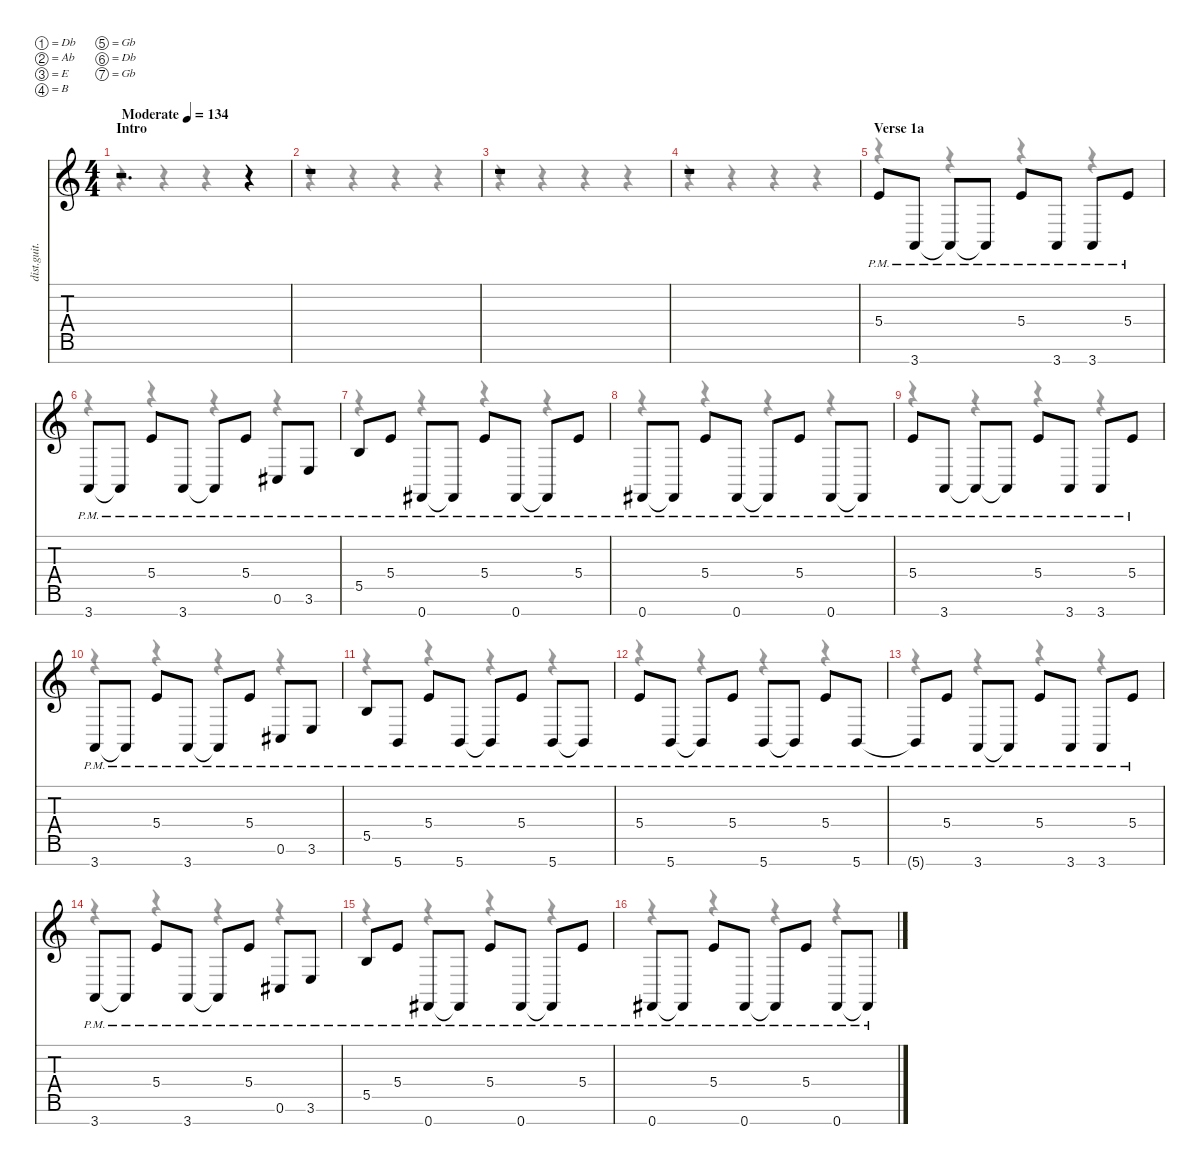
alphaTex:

\defaultSystemsLayout 4
\hideDynamics
\bracketExtendMode nobrackets
\track ("Sean Price" "dist.guit.") {instrument distortionguitar}
\staff {score tabs}
\tuning (Db4 Ab3 E3 B2 Gb2 Db2 Gb1)
\voice
\ts (4 4)
\beaming (8 2 2 2 2)
\section ("" "Intro ")
\tempo (134 "Moderate")
\clef g2
\ks c
r.2{d dy f instrument distortionguitar} r.4 |
r.1 |
r.1 |
r.1 |
\section ("" "Verse 1a")
5.4{pm}.8 3.7{pm}.8 3.7{pm t}.8 3.7{pm t}.8 5.4{pm}.8 3.7{pm}.8 3.7{pm}.8 5.4{pm}.8 |
3.7{pm}.8 3.7{pm t}.8 5.4{pm}.8 3.7{pm}.8 3.7{pm t}.8 5.4{pm}.8 0.6{pm acc #}.8 3.6{pm}.8 |
5.5{pm}.8 5.4{pm}.8 0.7{pm acc #}.8 0.7{pm t acc #}.8 5.4{pm}.8 0.7{pm acc #}.8 0.7{pm t acc #}.8 5.4{pm}.8 |
0.7{pm acc #}.8 0.7{pm t acc #}.8 5.4{pm}.8 0.7{pm acc #}.8 0.7{pm t acc #}.8 5.4{pm}.8 0.7{pm acc #}.8 0.7{pm t acc #}.8 |
5.4{pm}.8 3.7{pm}.8 3.7{pm t}.8 3.7{pm t}.8 5.4{pm}.8 3.7{pm}.8 3.7{pm}.8 5.4{pm}.8 |
3.7{pm}.8 3.7{pm t}.8 5.4{pm}.8 3.7{pm}.8 3.7{pm t}.8 5.4{pm}.8 0.6{pm acc #}.8 3.6{pm}.8 |
5.5{pm}.8 5.7{pm}.8 5.4{pm}.8 5.7{pm}.8 5.7{pm t}.8 5.4{pm}.8 5.7{pm}.8 5.7{pm t}.8 |
5.4{pm}.8 5.7{pm}.8 5.7{pm t}.8 5.4{pm}.8 5.7{pm}.8 5.7{pm t}.8 5.4{pm}.8 5.7{pm}.8 |
5.7{pm t}.8 5.4{pm}.8 3.7{pm}.8 3.7{pm t}.8 5.4{pm}.8 3.7{pm}.8 3.7{pm}.8 5.4{pm}.8 |
3.7{pm}.8 3.7{pm t}.8 5.4{pm}.8 3.7{pm}.8 3.7{pm t}.8 5.4{pm}.8 0.6{pm acc #}.8 3.6{pm}.8 |
5.5{pm}.8 5.4{pm}.8 0.7{pm acc #}.8 0.7{pm t acc #}.8 5.4{pm}.8 0.7{pm acc #}.8 0.7{pm t acc #}.8 5.4{pm}.8 |
0.7{pm acc #}.8 0.7{pm t acc #}.8 5.4{pm}.8 0.7{pm acc #}.8 0.7{pm t acc #}.8 5.4{pm}.8 0.7{pm acc #}.8 0.7{pm t acc #}.8
\voice
\clef g2
\ottava regular
\simile none
\ks c
r.4{dy mf} r.4 r.4 r.4 |
r.4 r.4 r.4 r.4 |
r.4 r.4 r.4 r.4 |
r.4 r.4 r.4 r.4 |
r.4 r.4 r.4 r.4 |
r.4 r.4 r.4 r.4 |
r.4 r.4 r.4 r.4 |
r.4 r.4 r.4 r.4 |
r.4 r.4 r.4 r.4 |
r.4 r.4 r.4 r.4 |
r.4 r.4 r.4 r.4 |
r.4 r.4 r.4 r.4 |
r.4 r.4 r.4 r.4 |
r.4 r.4 r.4 r.4 |
r.4 r.4 r.4 r.4 |
r.4 r.4 r.4 r.4
